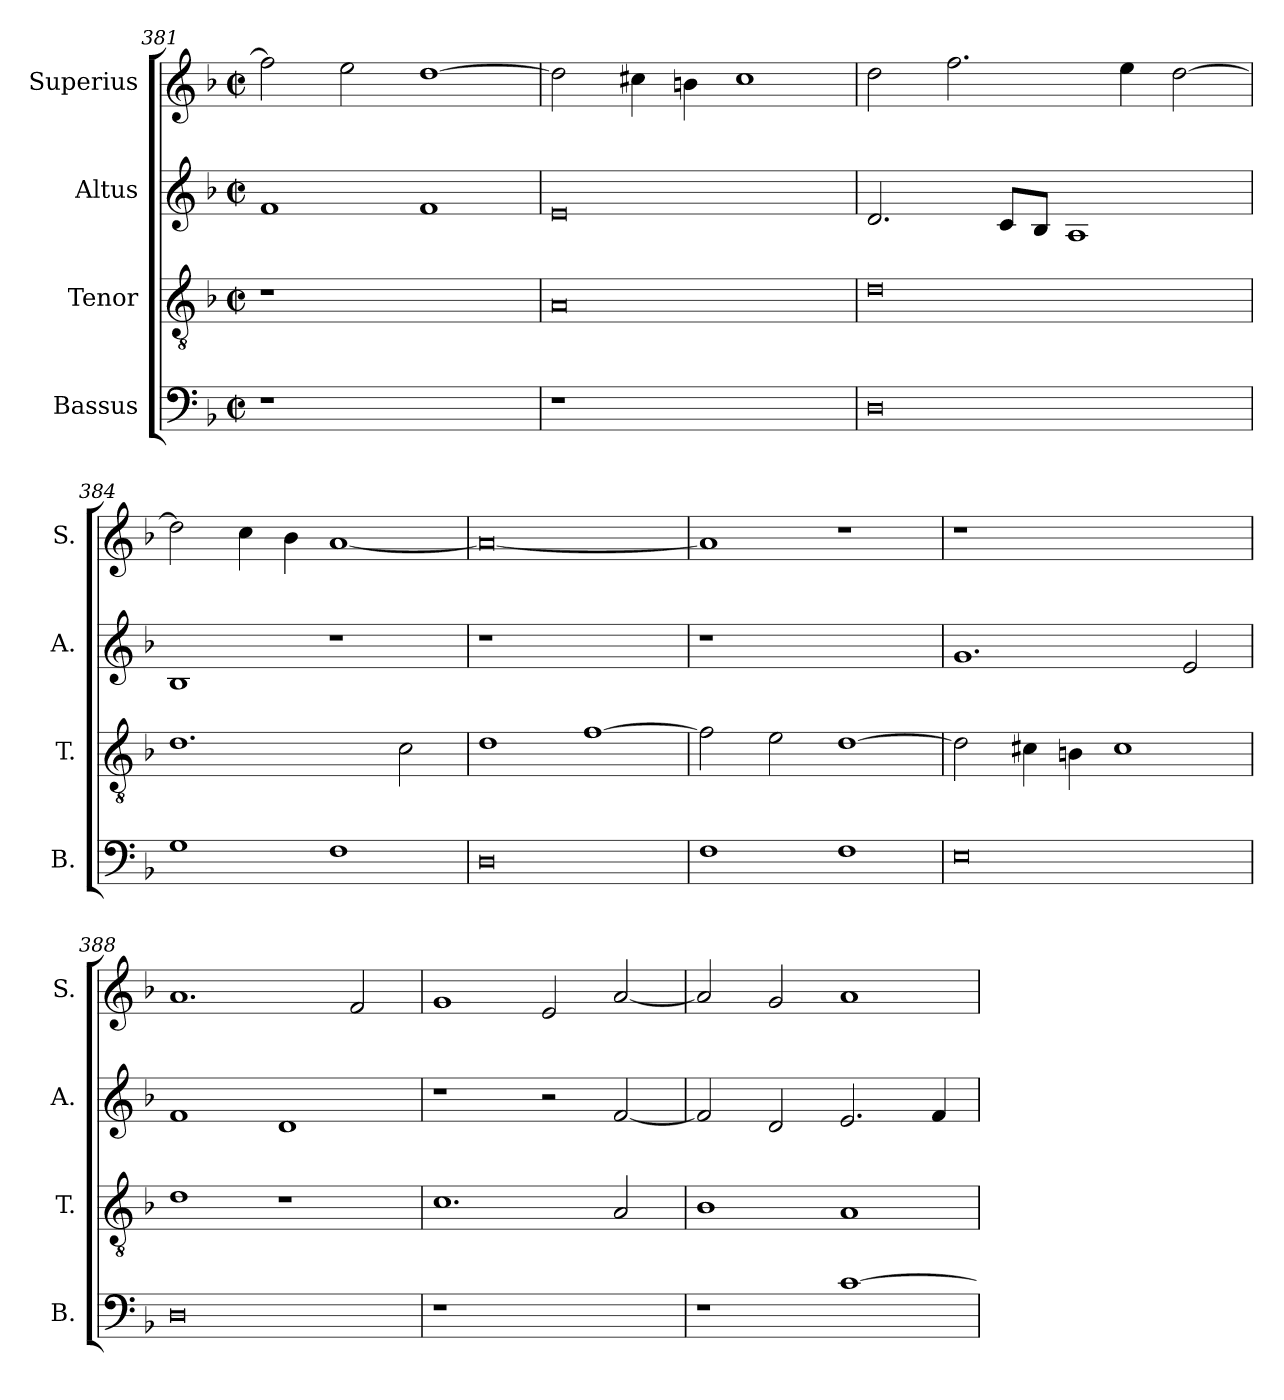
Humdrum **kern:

**kern	**kern	**kern	**kern
*part4	*part3	*part2	*part1
*staff4	*staff3	*staff2	*staff1
*I"Bassus	*I"Tenor	*I"Altus	*I"Superius
*I'B.	*I'T.	*I'A.	*I'S.
*clefF4	*clefGv2	*clefG2	*clefG2
*	*ITrd7c12	*	*
*k[b-]	*k[b-]	*k[b-]	*k[b-]
*F:	*F:	*F:	*F:
*M2/2	*M2/2	*M2/2	*M2/2
*met(c|)	*met(c|)	*met(c|)	*met(c|)
=381	=381	=381	=381
!LO:N:vis=1	!LO:N:vis=1	!	!
1r	1r	1fi	2ffi\]
.	.	.	2eei\
1ryy	1ryy	1fi	[>1ddi
=382	=382	=382	=382
!LO:N:vis=1	!	!	!
1r	0AAi	0ei	2ddi\]
.	.	.	4cc#Xi\
.	.	.	4bni\
1ryy	.	.	1cc#i
!!LO:LB:g=z
=383	=383	=383	=383
0Di	0Di	2.di/	2ddi\
.	.	.	2.ffi\
.	.	8ci/L	.
.	.	8B-i/J	.
.	.	1Ai	.
.	.	.	4eei\
.	.	.	[>2ddi\
=384	=384	=384	=384
1Gi	1.Di	1B-i	2ddi\]
.	.	.	4cci\
.	.	.	4b-i\
1Fi	.	1r	[<1ai
.	2Ci\	.	.
=385	=385	=385	=385
!	!	!LO:N:vis=1	!
0Di	1Di	1r	0ai_<
.	[>1Fi	1ryy	.
=386	=386	=386	=386
!	!	!LO:N:vis=1	!
1Fi	2Fi\]	1r	1ai]
.	2Ei\	.	.
1Fi	[>1Di	1ryy	1r
=387	=387	=387	=387
!	!	!	!LO:N:vis=1
0Ei	2Di\]	1.gi	1r
.	4C#Xi\	.	.
.	4BBni\	.	.
.	1C#i	.	1ryy
.	.	2ei/	.
!!LO:LB:g=z
=388	=388	=388	=388
0Di	1Di	1fi	1.ai
.	1r	1di	.
.	.	.	2fi/
=389	=389	=389	=389
!LO:N:vis=1	!	!	!
1r	1.Ci	1r	1gi
1ryy	.	2r	2ei/
.	2AAi/	[<2fi/	[<2ai/
=390	=390	=390	=390
1r	1BB-i	2fi/]	2ai/]
.	.	2di/	2gi/
[>1ci	1AAi	2.ei/	1ai
.	.	4fi/	.
=	=	=	=
*-	*-	*-	*-
